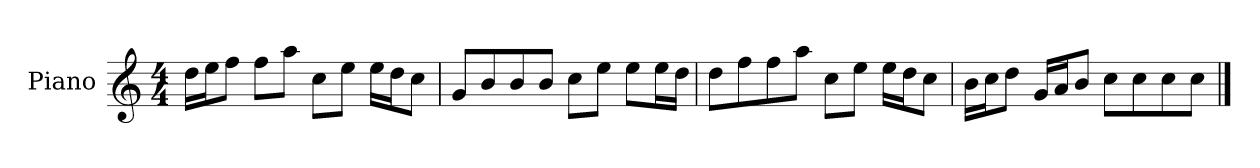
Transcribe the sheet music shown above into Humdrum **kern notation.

**kern
*part1
*staff1
*I"Piano
*I'P-no
*clefG2
*k[]
*M4/4
*MM90
=1
16dd\LL
16ee\J
8ff\J
8ff\L
8aa\J
8cc\L
8ee\J
16ee\LL
16dd\J
8cc\J
=2
8g/L
8b/
8b/
8b/J
8cc\L
8ee\J
8ee\L
16ee\L
16dd\JJ
=3
8dd\L
8ff\
8ff\
8aa\J
8cc\L
8ee\J
16ee\LL
16dd\J
8cc\J
=4
16b\LL
16cc\J
8dd\J
16g/LL
16a/J
8b/J
8cc\L
8cc\
8cc\
8cc\J
==
*-
